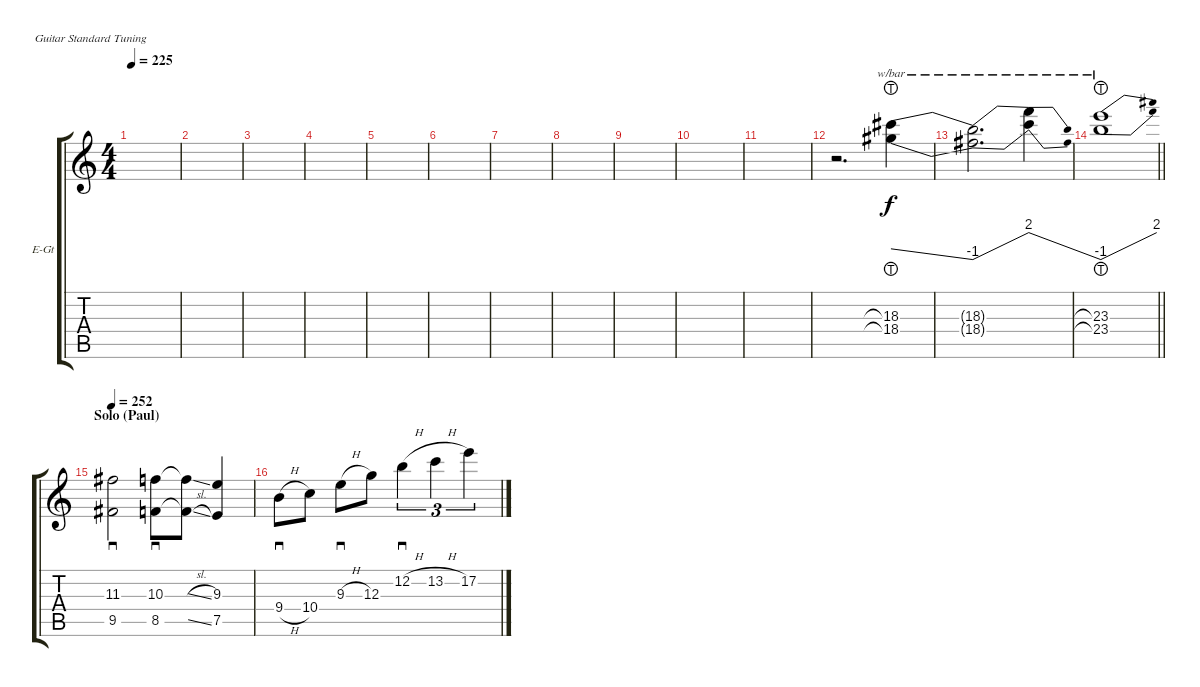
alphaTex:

\bracketExtendMode groupsimilarinstruments
\firstSystemTrackNameOrientation horizontal
\otherSystemsTrackNameOrientation horizontal
\track ("Solo" "E-Gt") {instrument distortionguitar}
\staff {score tabs}
\tuning (E4 B3 G3 D3 A2 E2)
\ts (4 4)
\tempo 225
\clef g2
\ks c
|
|
|
|
|
|
|
|
|
|
|
r.2{d} (18.3{lht} 18.4{lht}).4{tbe (dive default 0 0 45 -4)} |
(18.3{t} 18.4{t}).2{d tbe (dive default 18 -4 60 8)} (18.3{t} 18.4{t}).4{tbe (dive default 0 8 43.199999999999996 -4)} |
\barLineRight lightlight
(23.3{lht} 23.4{lht}).1{tbe (dive default 15.6 -4 60 8)} |
\section ("" "Solo (Paul)")
\tempo 252
(11.3 9.5).2{sd} (10.3 8.5).8{sd} (10.3{sl t} 8.5{sl t}).8 (9.3 7.5).4 |
9.4{h}.8{sd} 10.4.8 9.3{h}.8{sd} 12.3.8 12.2{h}.4{sd tu (3 2)} 13.2{h}.4{tu (3 2)} 17.2.4{tu (3 2)}
